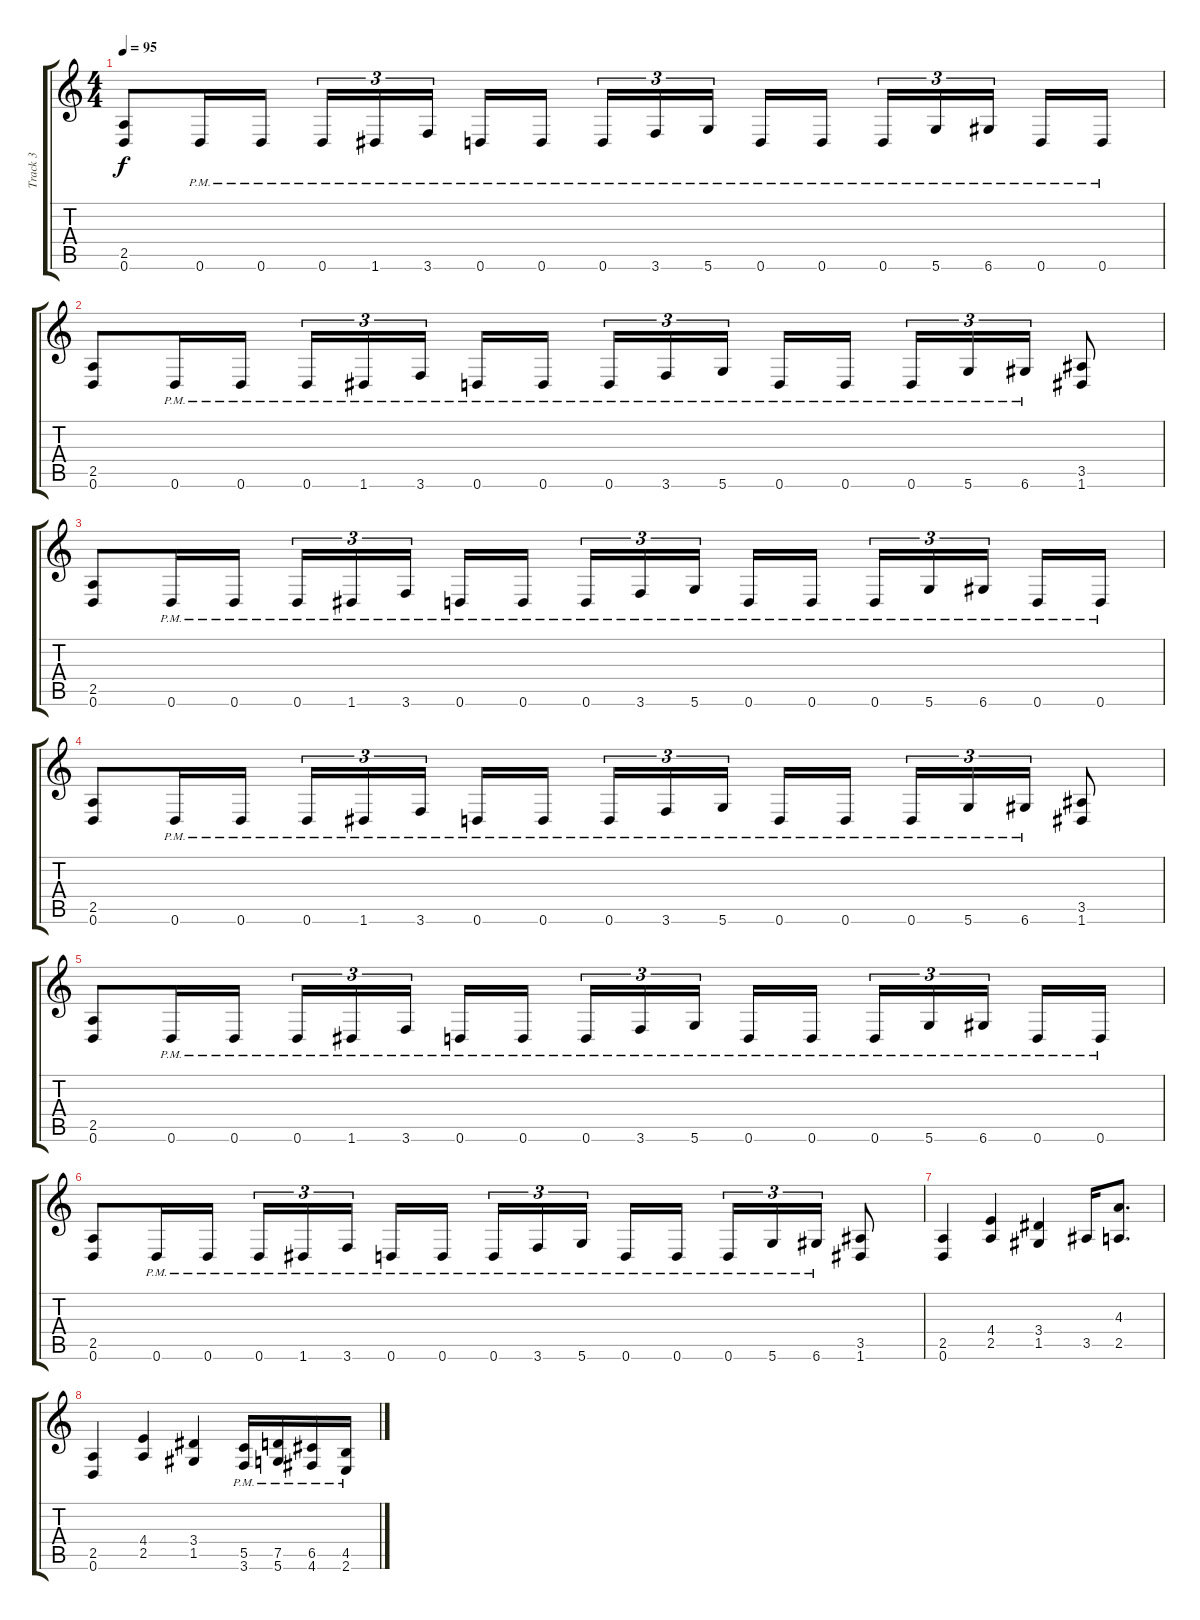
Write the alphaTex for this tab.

\track ("Track 3" "Track 3") {instrument distortionguitar}
\staff {score tabs}
\tuning (D4 A3 F3 C3 G2 D2) {hide}
\ts (4 4)
\tempo 95
\clef g2
\ks c
(2.5 0.6).8{dy f} 0.6{pm}.16 0.6{pm}.16 0.6{pm}.16{tu (3 2)} 1.6{pm}.16{tu (3 2)} 3.6{pm}.16{tu (3 2) beam splitsecondary} 0.6{pm}.16 0.6{pm}.16 0.6{pm}.16{tu (3 2)} 3.6{pm}.16{tu (3 2)} 5.6{pm}.16{tu (3 2) beam splitsecondary} 0.6{pm}.16 0.6{pm}.16 0.6{pm}.16{tu (3 2)} 5.6{pm}.16{tu (3 2)} 6.6{pm}.16{tu (3 2) beam splitsecondary} 0.6{pm}.16 0.6{pm}.16 |
(2.5 0.6).8 0.6{pm}.16 0.6{pm}.16 0.6{pm}.16{tu (3 2)} 1.6{pm}.16{tu (3 2)} 3.6{pm}.16{tu (3 2) beam splitsecondary} 0.6{pm}.16 0.6{pm}.16 0.6{pm}.16{tu (3 2)} 3.6{pm}.16{tu (3 2)} 5.6{pm}.16{tu (3 2) beam splitsecondary} 0.6{pm}.16 0.6{pm}.16 0.6{pm}.16{tu (3 2)} 5.6{pm}.16{tu (3 2)} 6.6{pm}.16{tu (3 2)} (3.5 1.6).8 |
(2.5 0.6).8 0.6{pm}.16 0.6{pm}.16 0.6{pm}.16{tu (3 2)} 1.6{pm}.16{tu (3 2)} 3.6{pm}.16{tu (3 2) beam splitsecondary} 0.6{pm}.16 0.6{pm}.16 0.6{pm}.16{tu (3 2)} 3.6{pm}.16{tu (3 2)} 5.6{pm}.16{tu (3 2) beam splitsecondary} 0.6{pm}.16 0.6{pm}.16 0.6{pm}.16{tu (3 2)} 5.6{pm}.16{tu (3 2)} 6.6{pm}.16{tu (3 2) beam splitsecondary} 0.6{pm}.16 0.6{pm}.16 |
(2.5 0.6).8 0.6{pm}.16 0.6{pm}.16 0.6{pm}.16{tu (3 2)} 1.6{pm}.16{tu (3 2)} 3.6{pm}.16{tu (3 2) beam splitsecondary} 0.6{pm}.16 0.6{pm}.16 0.6{pm}.16{tu (3 2)} 3.6{pm}.16{tu (3 2)} 5.6{pm}.16{tu (3 2) beam splitsecondary} 0.6{pm}.16 0.6{pm}.16 0.6{pm}.16{tu (3 2)} 5.6{pm}.16{tu (3 2)} 6.6{pm}.16{tu (3 2)} (3.5 1.6).8 |
(2.5 0.6).8 0.6{pm}.16 0.6{pm}.16 0.6{pm}.16{tu (3 2)} 1.6{pm}.16{tu (3 2)} 3.6{pm}.16{tu (3 2) beam splitsecondary} 0.6{pm}.16 0.6{pm}.16 0.6{pm}.16{tu (3 2)} 3.6{pm}.16{tu (3 2)} 5.6{pm}.16{tu (3 2) beam splitsecondary} 0.6{pm}.16 0.6{pm}.16 0.6{pm}.16{tu (3 2)} 5.6{pm}.16{tu (3 2)} 6.6{pm}.16{tu (3 2) beam splitsecondary} 0.6{pm}.16 0.6{pm}.16 |
(2.5 0.6).8 0.6{pm}.16 0.6{pm}.16 0.6{pm}.16{tu (3 2)} 1.6{pm}.16{tu (3 2)} 3.6{pm}.16{tu (3 2) beam splitsecondary} 0.6{pm}.16 0.6{pm}.16 0.6{pm}.16{tu (3 2)} 3.6{pm}.16{tu (3 2)} 5.6{pm}.16{tu (3 2) beam splitsecondary} 0.6{pm}.16 0.6{pm}.16 0.6{pm}.16{tu (3 2)} 5.6{pm}.16{tu (3 2)} 6.6{pm}.16{tu (3 2)} (3.5 1.6).8 |
(2.5 0.6).4 (4.4 2.5).4 (3.4 1.5).4 3.5.16 (4.3 2.5).8{d} |
(2.5 0.6).4 (4.4 2.5).4 (3.4 1.5).4 (5.5{pm} 3.6{pm}).16 (7.5{pm} 5.6{pm}).16 (6.5{pm} 4.6{pm}).16 (4.5{pm} 2.6{pm}).16
